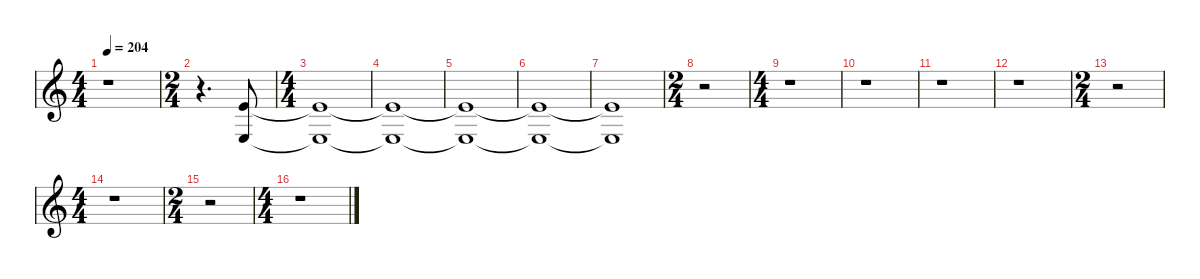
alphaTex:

\defaultSystemsLayout 4
\hideDynamics
\bracketExtendMode nobrackets
\singleTrackTrackNamePolicy hidden
\multiTrackTrackNamePolicy hidden
\firstSystemTrackNameMode fullname
\firstSystemTrackNameOrientation horizontal
\otherSystemsTrackNameOrientation horizontal
\track ("Rhodes piano" "el.pno.") {instrument electricpiano1}
\staff {score}
\tuning (E4 B3 G3 D3 A2 E2 B1)
\ts (4 4)
\beaming (8 2 2 2 2)
\tempo 204
\clef g2
\ks c
r.1{dy mf instrument tubularbells beam Down} |
\ts (2 4)
\beaming (8 2 2)
r.4{d beam Down} (5.2 2.4).8{beam Up} |
\ts (4 4)
\beaming (8 2 2 2 2)
(5.2{t} 2.4{t}).1{beam Up} |
(5.2{t} 2.4{t}).1{beam Up} |
(5.2{t} 2.4{t}).1{beam Up} |
(5.2{t} 2.4{t}).1{beam Up} |
\beaming (8 3 2 2 1)
(5.2{t} 2.4{t}).1{beam Up} |
\ts (2 4)
\beaming (8 4)
r.2{instrument electricpiano1 beam Down} |
\ts (4 4)
\beaming (8 3 2 2 1)
r.1{beam Down} |
\beaming (8 2 2 2 2)
r.1{beam Down} |
r.1{beam Down} |
r.1{beam Down} |
\ts (2 4)
\beaming (8 2 2)
r.2{beam Down} |
\ts (4 4)
\beaming (8 3 2 2 1)
r.1{beam Down} |
\ts (2 4)
\beaming (8 4)
r.2{beam Down} |
\ts (4 4)
\beaming (8 2 2 2 2)
r.1{beam Down}
